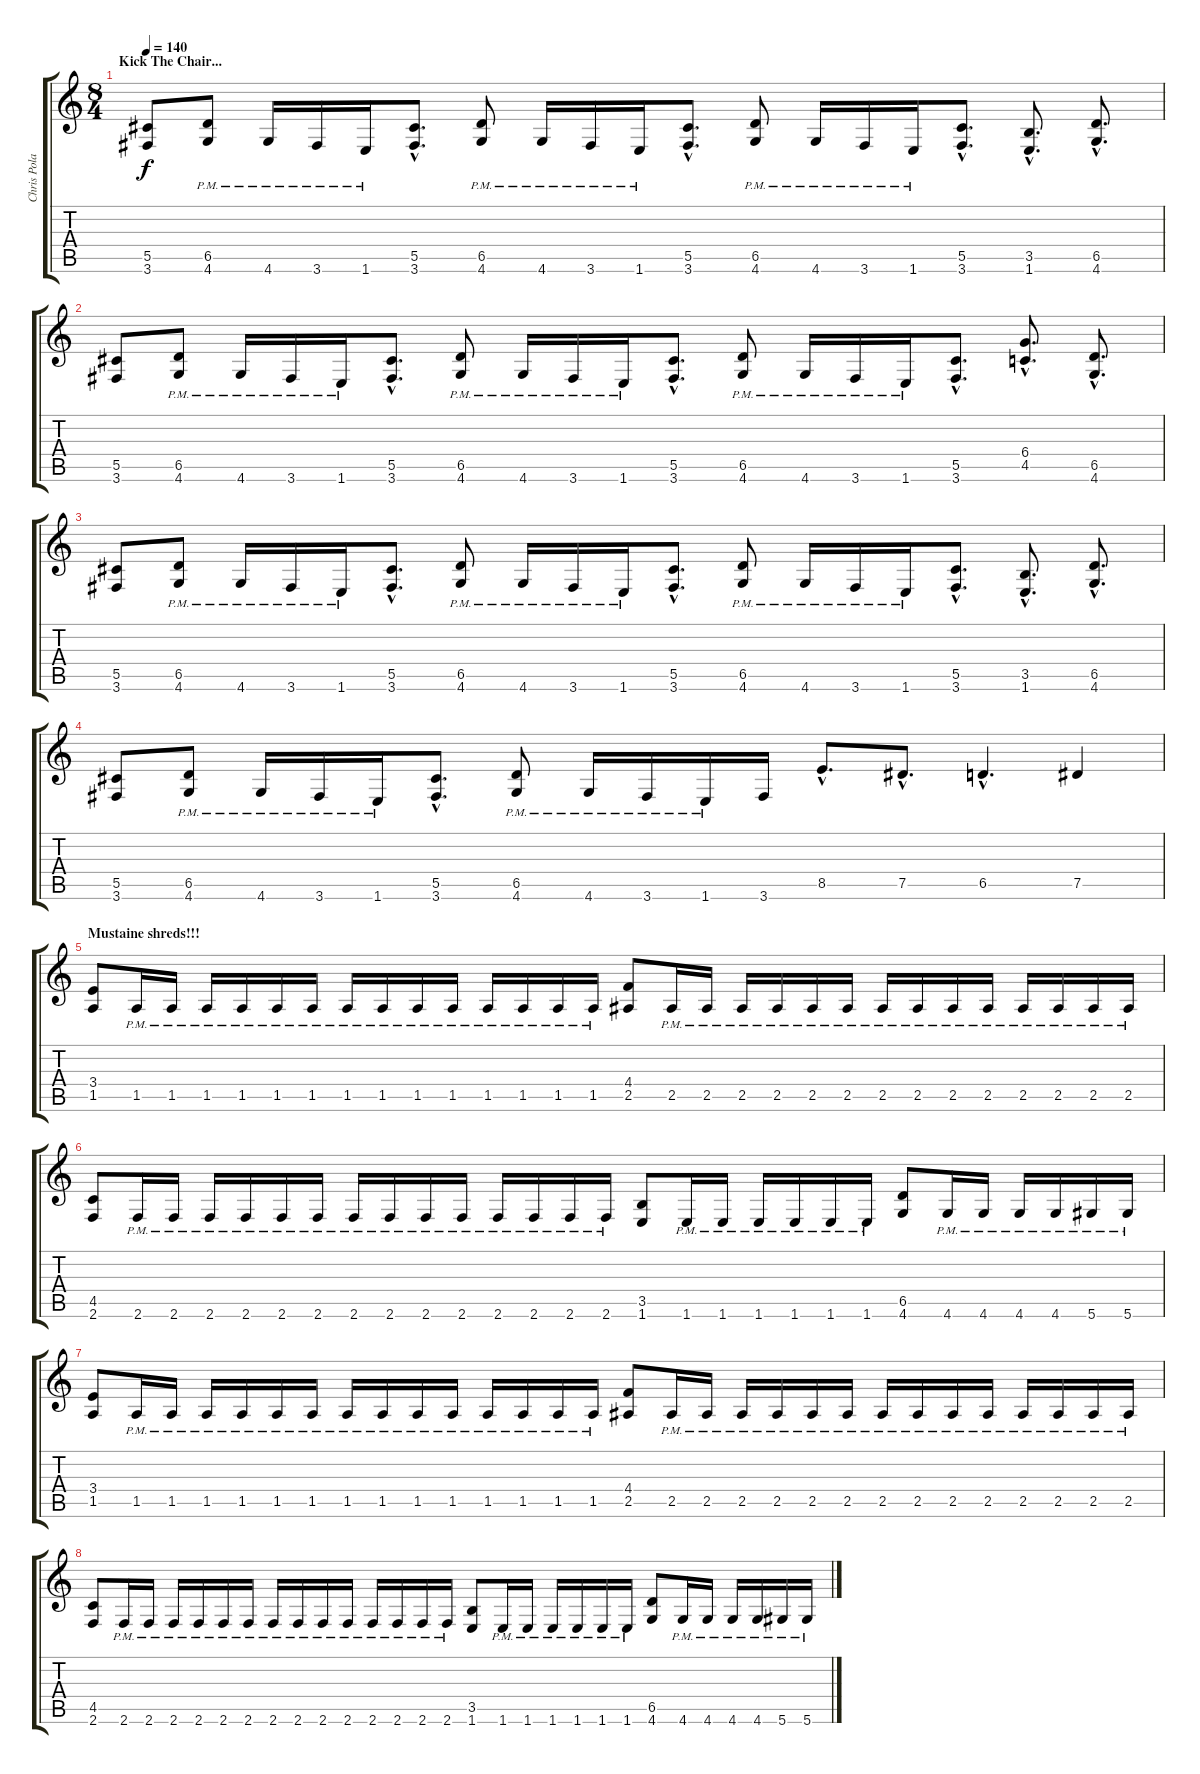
\track ("Chris Poland Rhytm" "Chris Pola") {instrument distortionguitar}
\staff {score tabs}
\tuning (Eb4 Bb3 Gb3 Db3 Ab2 Eb2) {hide}
\ts (8 4)
\section ("" "Kick The Chair...")
\tempo 140
\clef g2
\ks c
(5.5 3.6).8{dy f} (6.5{pm} 4.6{pm}).8 4.6{pm}.16 3.6{pm}.16 1.6{pm}.16 (5.5{hac} 3.6{hac}).8{d} (6.5{pm} 4.6{pm}).8 4.6{pm}.16 3.6{pm}.16 1.6{pm}.16 (5.5{hac} 3.6{hac}).8{d} (6.5{pm} 4.6{pm}).8 4.6{pm}.16 3.6{pm}.16 1.6{pm}.16 (5.5{hac} 3.6{hac}).8{d} (3.5{hac} 1.6{hac}).8{d} (6.5{hac} 4.6{hac}).8{d} |
(5.5 3.6).8 (6.5{pm} 4.6{pm}).8 4.6{pm}.16 3.6{pm}.16 1.6{pm}.16 (5.5{hac} 3.6{hac}).8{d} (6.5{pm} 4.6{pm}).8 4.6{pm}.16 3.6{pm}.16 1.6{pm}.16 (5.5{hac} 3.6{hac}).8{d} (6.5{pm} 4.6{pm}).8 4.6{pm}.16 3.6{pm}.16 1.6{pm}.16 (5.5{hac} 3.6{hac}).8{d} (6.4{hac} 4.5{hac}).8{d} (6.5{hac} 4.6{hac}).8{d} |
(5.5 3.6).8 (6.5{pm} 4.6{pm}).8 4.6{pm}.16 3.6{pm}.16 1.6{pm}.16 (5.5{hac} 3.6{hac}).8{d} (6.5{pm} 4.6{pm}).8 4.6{pm}.16 3.6{pm}.16 1.6{pm}.16 (5.5{hac} 3.6{hac}).8{d} (6.5{pm} 4.6{pm}).8 4.6{pm}.16 3.6{pm}.16 1.6{pm}.16 (5.5{hac} 3.6{hac}).8{d} (3.5{hac} 1.6{hac}).8{d} (6.5{hac} 4.6{hac}).8{d} |
(5.5 3.6).8 (6.5{pm} 4.6{pm}).8 4.6{pm}.16 3.6{pm}.16 1.6{pm}.16 (5.5{hac} 3.6{hac}).8{d} (6.5{pm} 4.6{pm}).8 4.6{pm}.16 3.6{pm}.16 1.6{pm}.16 3.6.16 8.5{hac}.8{d} 7.5{hac}.8{d} 6.5{hac}.4{d} 7.5.4 |
\section ("" "Mustaine shreds!!!")
(3.4 1.5).8 1.5{pm}.16 1.5{pm}.16 1.5{pm}.16 1.5{pm}.16 1.5{pm}.16 1.5{pm}.16 1.5{pm}.16 1.5{pm}.16 1.5{pm}.16 1.5{pm}.16 1.5{pm}.16 1.5{pm}.16 1.5{pm}.16 1.5{pm}.16 (4.4 2.5).8 2.5{pm}.16 2.5{pm}.16 2.5{pm}.16 2.5{pm}.16 2.5{pm}.16 2.5{pm}.16 2.5{pm}.16 2.5{pm}.16 2.5{pm}.16 2.5{pm}.16 2.5{pm}.16 2.5{pm}.16 2.5{pm}.16 2.5{pm}.16 |
(4.5 2.6).8 2.6{pm}.16 2.6{pm}.16 2.6{pm}.16 2.6{pm}.16 2.6{pm}.16 2.6{pm}.16 2.6{pm}.16 2.6{pm}.16 2.6{pm}.16 2.6{pm}.16 2.6{pm}.16 2.6{pm}.16 2.6{pm}.16 2.6{pm}.16 (3.5 1.6).8 1.6{pm}.16 1.6{pm}.16 1.6{pm}.16 1.6{pm}.16 1.6{pm}.16 1.6{pm}.16 (6.5 4.6).8 4.6{pm}.16 4.6{pm}.16 4.6{pm}.16 4.6{pm}.16 5.6{pm}.16 5.6{pm}.16 |
(3.4 1.5).8 1.5{pm}.16 1.5{pm}.16 1.5{pm}.16 1.5{pm}.16 1.5{pm}.16 1.5{pm}.16 1.5{pm}.16 1.5{pm}.16 1.5{pm}.16 1.5{pm}.16 1.5{pm}.16 1.5{pm}.16 1.5{pm}.16 1.5{pm}.16 (4.4 2.5).8 2.5{pm}.16 2.5{pm}.16 2.5{pm}.16 2.5{pm}.16 2.5{pm}.16 2.5{pm}.16 2.5{pm}.16 2.5{pm}.16 2.5{pm}.16 2.5{pm}.16 2.5{pm}.16 2.5{pm}.16 2.5{pm}.16 2.5{pm}.16 |
(4.5 2.6).8 2.6{pm}.16 2.6{pm}.16 2.6{pm}.16 2.6{pm}.16 2.6{pm}.16 2.6{pm}.16 2.6{pm}.16 2.6{pm}.16 2.6{pm}.16 2.6{pm}.16 2.6{pm}.16 2.6{pm}.16 2.6{pm}.16 2.6{pm}.16 (3.5 1.6).8 1.6{pm}.16 1.6{pm}.16 1.6{pm}.16 1.6{pm}.16 1.6{pm}.16 1.6{pm}.16 (6.5 4.6).8 4.6{pm}.16 4.6{pm}.16 4.6{pm}.16 4.6{pm}.16 5.6{pm}.16 5.6{pm}.16
